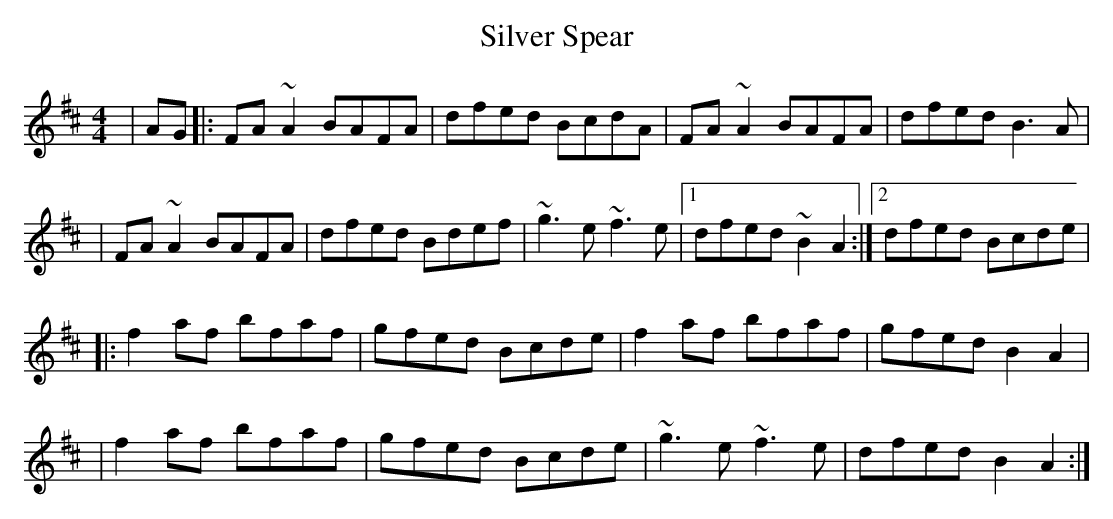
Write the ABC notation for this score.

X:1
T:Silver Spear
M:4/4
L:1/8
K:D
 |AG |:FA~A2 BAFA|dfed BcdA|FA ~A2 BAFA|dfed B3 A|
|FA ~A2 BAFA|dfed Bdef|~g3 e~f3 e|1dfed ~B2 A2:|2dfed Bcde|
|:f2af bfaf|gfed Bcde|f2af bfaf|gfed B2 A2|
|f2af bfaf|gfed Bcde|~g3 e~f3 e|dfed B2 A2:|
